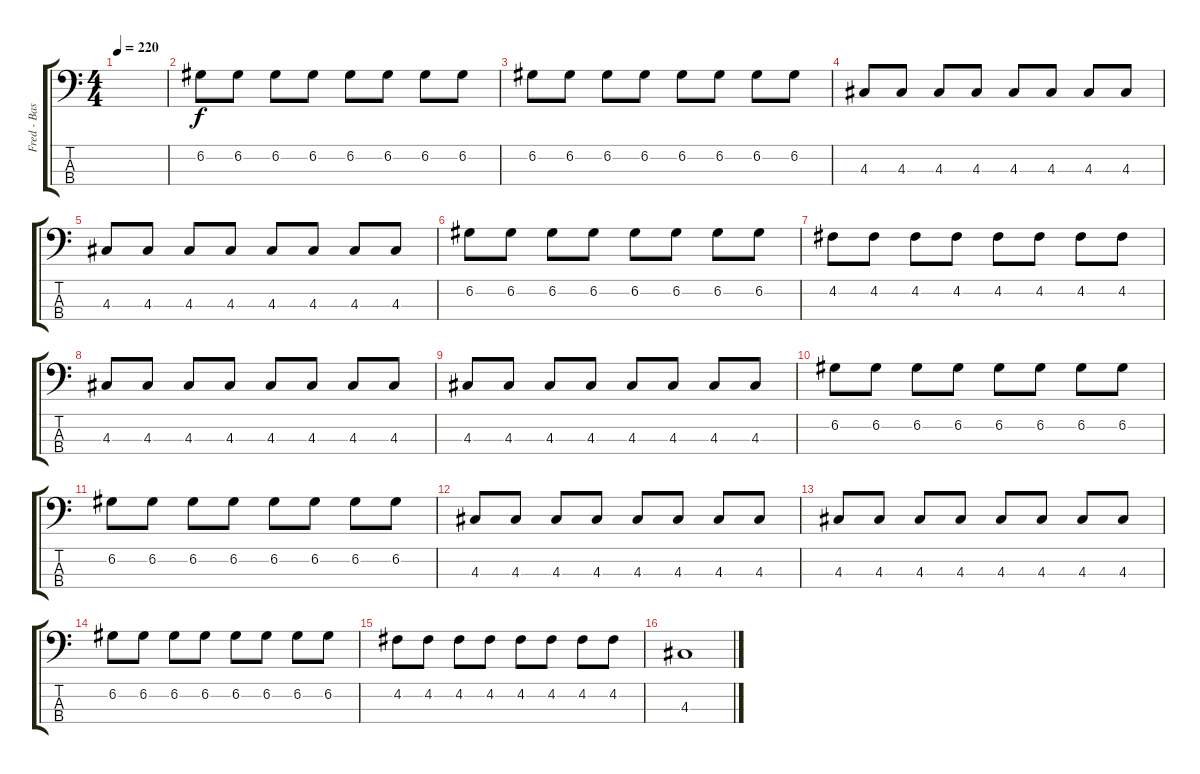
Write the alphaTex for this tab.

\track ("Fred - Bas" "Fred - Bas") {instrument electricbasspick}
\staff {score tabs}
\tuning (G2 D2 A1 E1) {hide}
\ts (4 4)
\tempo 220
\clef f4
\ks c
|
6.2.8 6.2.8 6.2.8 6.2.8 6.2.8 6.2.8 6.2.8 6.2.8 |
6.2.8 6.2.8 6.2.8 6.2.8 6.2.8 6.2.8 6.2.8 6.2.8 |
4.3.8 4.3.8 4.3.8 4.3.8 4.3.8 4.3.8 4.3.8 4.3.8 |
4.3.8 4.3.8 4.3.8 4.3.8 4.3.8 4.3.8 4.3.8 4.3.8 |
6.2.8 6.2.8 6.2.8 6.2.8 6.2.8 6.2.8 6.2.8 6.2.8 |
4.2.8 4.2.8 4.2.8 4.2.8 4.2.8 4.2.8 4.2.8 4.2.8 |
4.3.8 4.3.8 4.3.8 4.3.8 4.3.8 4.3.8 4.3.8 4.3.8 |
4.3.8 4.3.8 4.3.8 4.3.8 4.3.8 4.3.8 4.3.8 4.3.8 |
6.2.8 6.2.8 6.2.8 6.2.8 6.2.8 6.2.8 6.2.8 6.2.8 |
6.2.8 6.2.8 6.2.8 6.2.8 6.2.8 6.2.8 6.2.8 6.2.8 |
4.3.8 4.3.8 4.3.8 4.3.8 4.3.8 4.3.8 4.3.8 4.3.8 |
4.3.8 4.3.8 4.3.8 4.3.8 4.3.8 4.3.8 4.3.8 4.3.8 |
6.2.8 6.2.8 6.2.8 6.2.8 6.2.8 6.2.8 6.2.8 6.2.8 |
4.2.8 4.2.8 4.2.8 4.2.8 4.2.8 4.2.8 4.2.8 4.2.8 |
4.3.1
